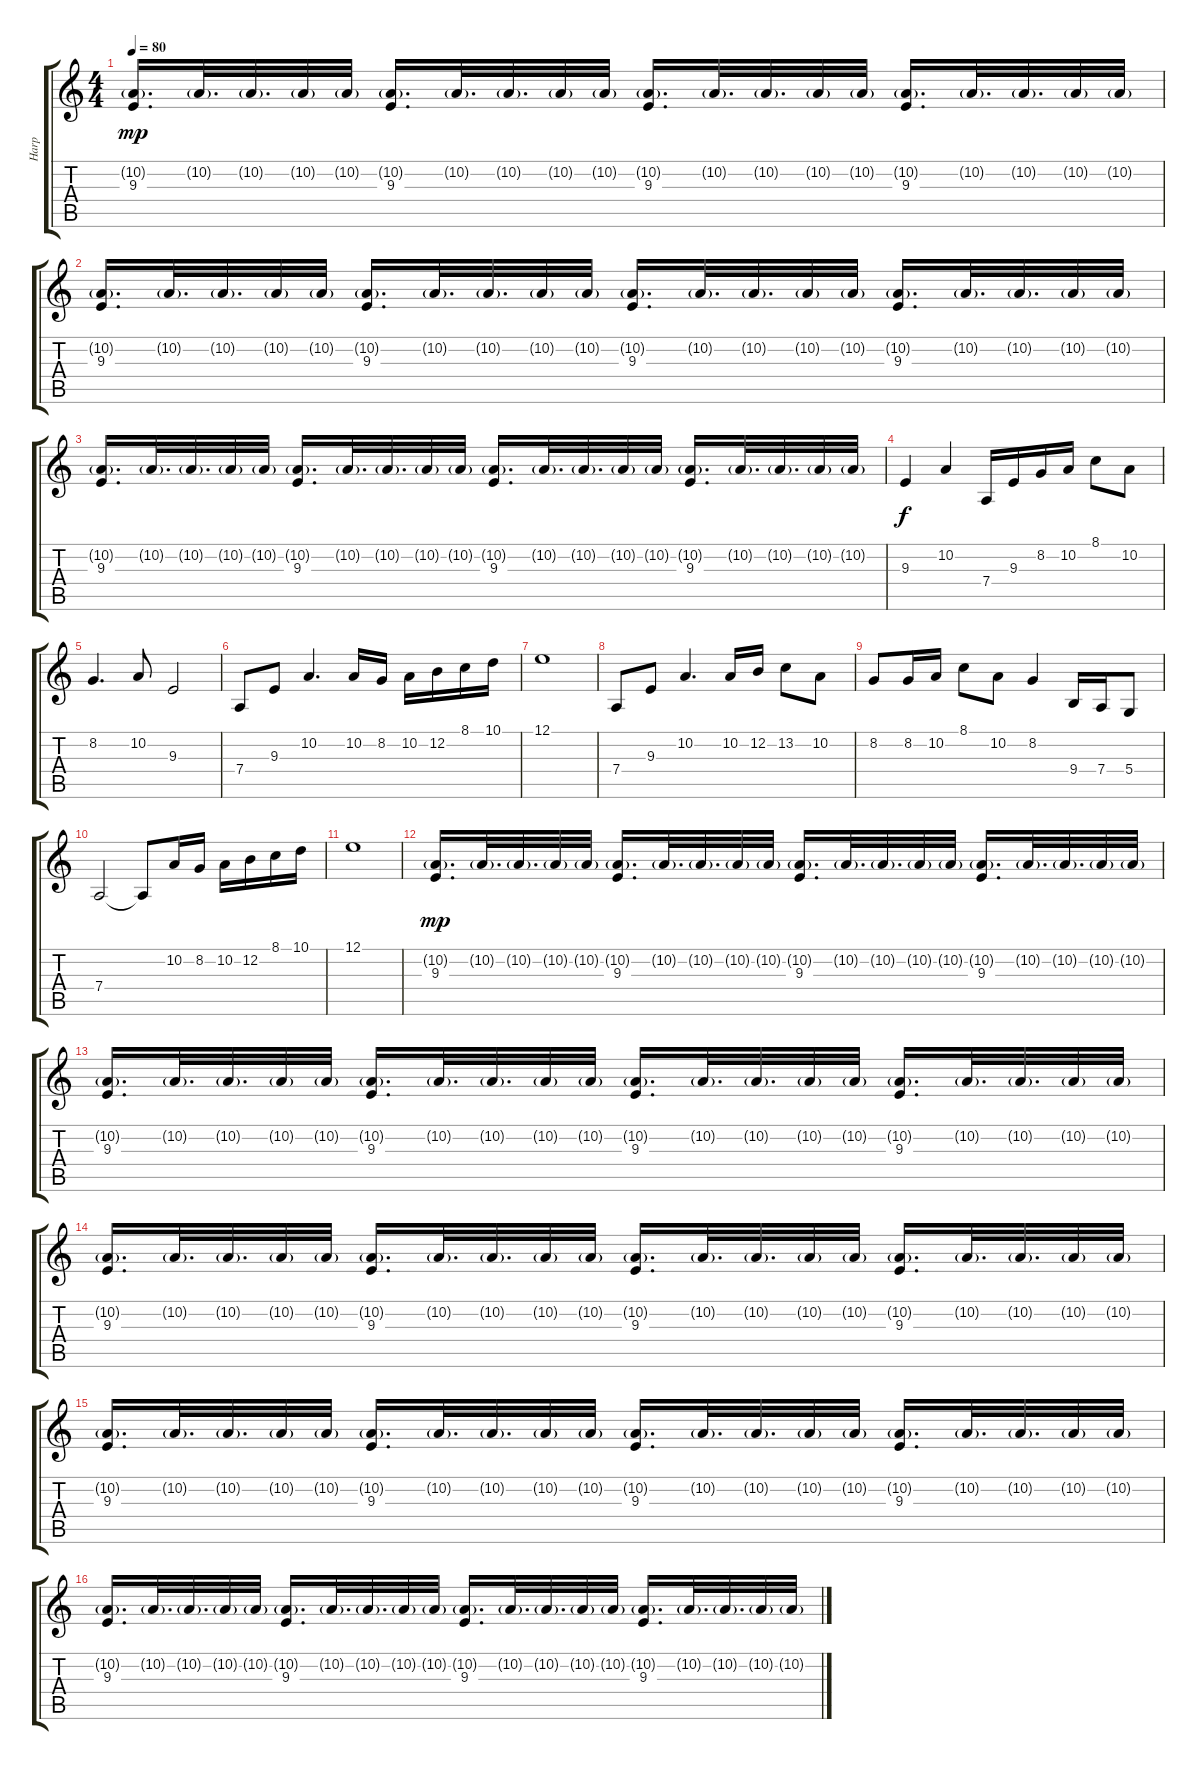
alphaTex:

\track ("Harp" "Harp") {instrument orchestralharp}
\staff {score tabs}
\tuning (E4 B3 G3 D3 A2 E2) {hide}
\ts (4 4)
\tempo 80
\clef g2
\ks c
(10.2{g} 9.3).16{d dy mp} 10.2{g}.32{d} 10.2{g}.32{d} 10.2{g}.32 10.2{g}.32 (10.2{g} 9.3).16{d} 10.2{g}.32{d} 10.2{g}.32{d} 10.2{g}.32 10.2{g}.32 (10.2{g} 9.3).16{d} 10.2{g}.32{d} 10.2{g}.32{d} 10.2{g}.32 10.2{g}.32 (10.2{g} 9.3).16{d} 10.2{g}.32{d} 10.2{g}.32{d} 10.2{g}.32 10.2{g}.32 |
(10.2{g} 9.3).16{d} 10.2{g}.32{d} 10.2{g}.32{d} 10.2{g}.32 10.2{g}.32 (10.2{g} 9.3).16{d} 10.2{g}.32{d} 10.2{g}.32{d} 10.2{g}.32 10.2{g}.32 (10.2{g} 9.3).16{d} 10.2{g}.32{d} 10.2{g}.32{d} 10.2{g}.32 10.2{g}.32 (10.2{g} 9.3).16{d} 10.2{g}.32{d} 10.2{g}.32{d} 10.2{g}.32 10.2{g}.32 |
(10.2{g} 9.3).16{d} 10.2{g}.32{d} 10.2{g}.32{d} 10.2{g}.32 10.2{g}.32 (10.2{g} 9.3).16{d} 10.2{g}.32{d} 10.2{g}.32{d} 10.2{g}.32 10.2{g}.32 (10.2{g} 9.3).16{d} 10.2{g}.32{d} 10.2{g}.32{d} 10.2{g}.32 10.2{g}.32 (10.2{g} 9.3).16{d} 10.2{g}.32{d} 10.2{g}.32{d} 10.2{g}.32 10.2{g}.32 |
9.3.4{dy f volume 12} 10.2.4 7.4.16 9.3.16 8.2.16 10.2.16 8.1.8 10.2.8 |
8.2.4{d} 10.2.8 9.3.2 |
7.4.8 9.3.8 10.2.4{d} 10.2.16 8.2.16 10.2.16 12.2.16 8.1.16 10.1.16 |
12.1.1 |
7.4.8 9.3.8 10.2.4{d} 10.2.16 12.2.16 13.2.8 10.2.8 |
8.2.8 8.2.16 10.2.16 8.1.8 10.2.8 8.2.4 9.4.16 7.4.16 5.4.8 |
7.4.2 7.4{t}.8 10.2.16 8.2.16 10.2.16 12.2.16 8.1.16 10.1.16 |
12.1.1 |
(10.2{g} 9.3).16{d dy mp volume 10} 10.2{g}.32{d} 10.2{g}.32{d} 10.2{g}.32 10.2{g}.32 (10.2{g} 9.3).16{d} 10.2{g}.32{d} 10.2{g}.32{d} 10.2{g}.32 10.2{g}.32 (10.2{g} 9.3).16{d} 10.2{g}.32{d} 10.2{g}.32{d} 10.2{g}.32 10.2{g}.32 (10.2{g} 9.3).16{d} 10.2{g}.32{d} 10.2{g}.32{d} 10.2{g}.32 10.2{g}.32 |
(10.2{g} 9.3).16{d} 10.2{g}.32{d} 10.2{g}.32{d} 10.2{g}.32 10.2{g}.32 (10.2{g} 9.3).16{d} 10.2{g}.32{d} 10.2{g}.32{d} 10.2{g}.32 10.2{g}.32 (10.2{g} 9.3).16{d} 10.2{g}.32{d} 10.2{g}.32{d} 10.2{g}.32 10.2{g}.32 (10.2{g} 9.3).16{d} 10.2{g}.32{d} 10.2{g}.32{d} 10.2{g}.32 10.2{g}.32 |
(10.2{g} 9.3).16{d} 10.2{g}.32{d} 10.2{g}.32{d} 10.2{g}.32 10.2{g}.32 (10.2{g} 9.3).16{d} 10.2{g}.32{d} 10.2{g}.32{d} 10.2{g}.32 10.2{g}.32 (10.2{g} 9.3).16{d} 10.2{g}.32{d} 10.2{g}.32{d} 10.2{g}.32 10.2{g}.32 (10.2{g} 9.3).16{d} 10.2{g}.32{d} 10.2{g}.32{d} 10.2{g}.32 10.2{g}.32 |
(10.2{g} 9.3).16{d} 10.2{g}.32{d} 10.2{g}.32{d} 10.2{g}.32 10.2{g}.32 (10.2{g} 9.3).16{d} 10.2{g}.32{d} 10.2{g}.32{d} 10.2{g}.32 10.2{g}.32 (10.2{g} 9.3).16{d} 10.2{g}.32{d} 10.2{g}.32{d} 10.2{g}.32 10.2{g}.32 (10.2{g} 9.3).16{d} 10.2{g}.32{d} 10.2{g}.32{d} 10.2{g}.32 10.2{g}.32 |
(10.2{g} 9.3).16{d} 10.2{g}.32{d} 10.2{g}.32{d} 10.2{g}.32 10.2{g}.32 (10.2{g} 9.3).16{d} 10.2{g}.32{d} 10.2{g}.32{d} 10.2{g}.32 10.2{g}.32 (10.2{g} 9.3).16{d} 10.2{g}.32{d} 10.2{g}.32{d} 10.2{g}.32 10.2{g}.32 (10.2{g} 9.3).16{d} 10.2{g}.32{d} 10.2{g}.32{d} 10.2{g}.32 10.2{g}.32
